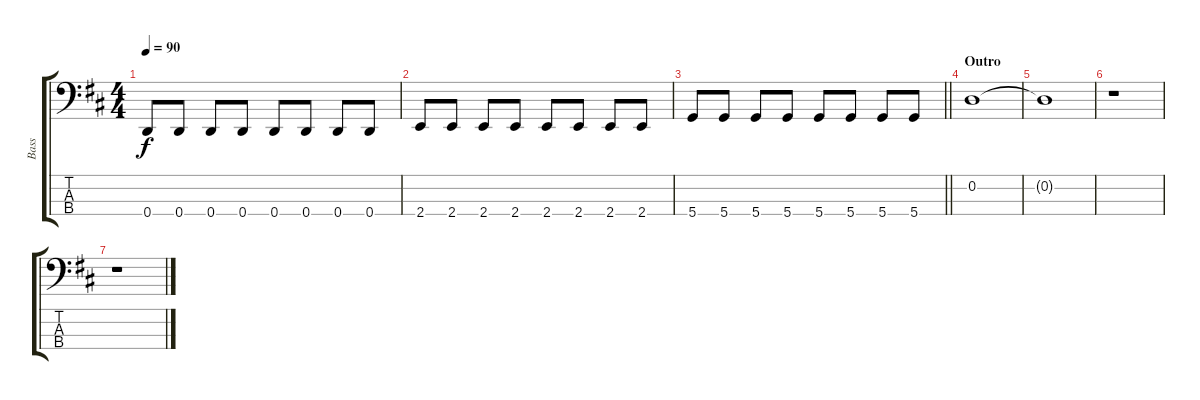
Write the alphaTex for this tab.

\track ("Bass" "Bass") {instrument electricbassfinger}
\staff {score tabs}
\tuning (G2 D2 A1 D1) {hide}
\ts (4 4)
\tempo 90
\clef f4
\ks d
0.4.8{dy f} 0.4.8 0.4.8 0.4.8 0.4.8 0.4.8 0.4.8 0.4.8 |
2.4.8 2.4.8 2.4.8 2.4.8 2.4.8 2.4.8 2.4.8 2.4.8 |
\barLineRight lightlight
5.4.8 5.4.8 5.4.8 5.4.8 5.4.8 5.4.8 5.4.8 5.4.8 |
\section ("" "Outro")
0.2.1 |
0.2{t}.1 |
r.1 |
r.1
